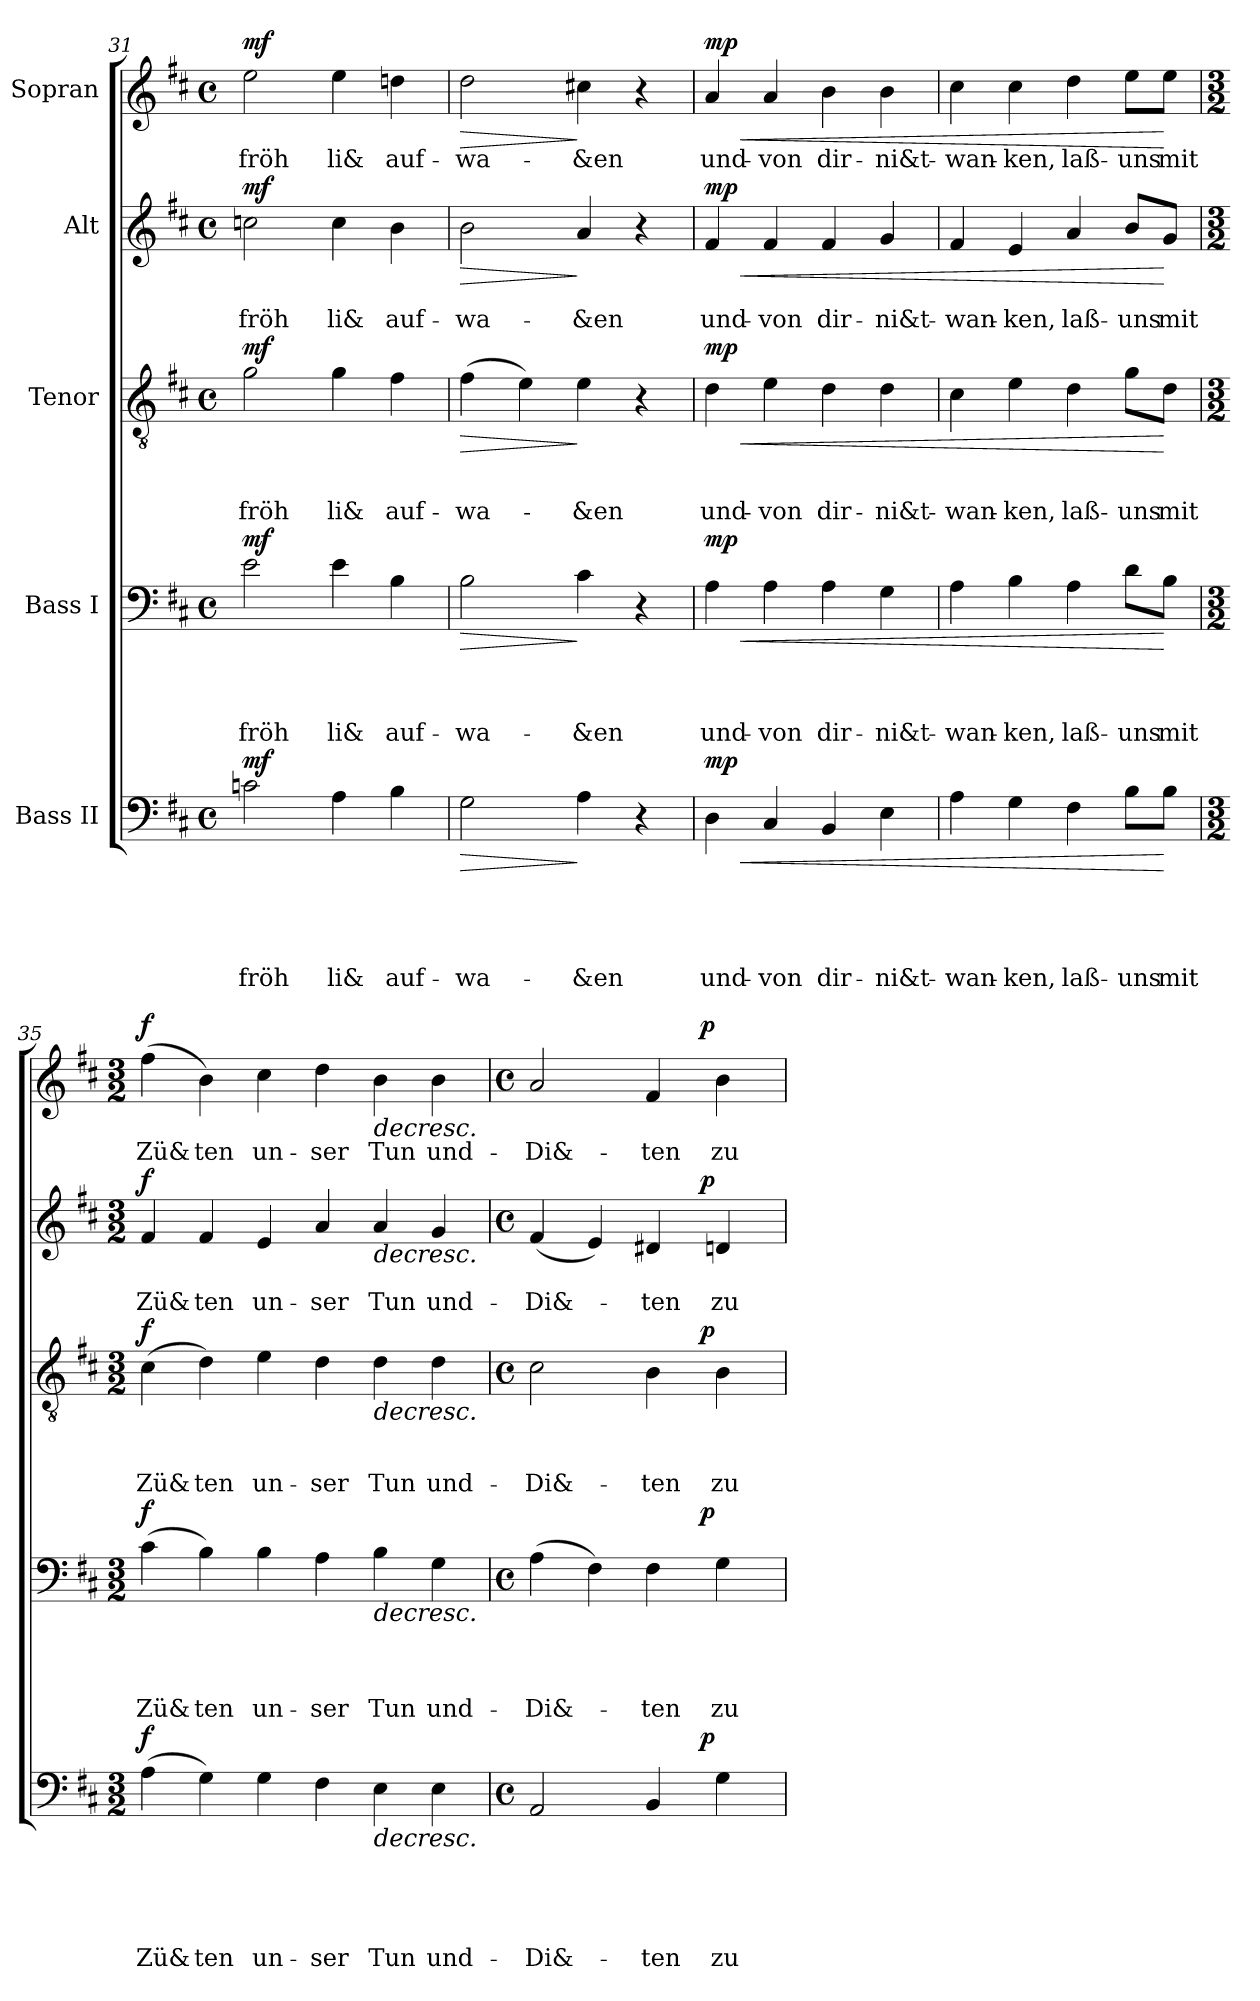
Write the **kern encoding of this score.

**kern	**text	**text	**text	**text	**text	**dynam	**kern	**text	**text	**text	**text	**dynam	**kern	**text	**text	**text	**dynam	**kern	**text	**text	**dynam	**kern	**text	**dynam
*part5	*part5	*part5	*part5	*part5	*part5	*part5	*part4	*part4	*part4	*part4	*part4	*part4	*part3	*part3	*part3	*part3	*part3	*part2	*part2	*part2	*part2	*part1	*part1	*part1
*staff5	*staff5	*staff5	*staff5	*staff5	*staff5	*staff5	*staff4	*staff4	*staff4	*staff4	*staff4	*staff4	*staff3	*staff3	*staff3	*staff3	*staff3	*staff2	*staff2	*staff2	*staff2	*staff1	*staff1	*staff1
*I"Bass II	*	*	*	*	*	*	*I"Bass I	*	*	*	*	*	*I"Tenor	*	*	*	*	*I"Alt	*	*	*	*I"Sopran	*	*
!!LO:LB:g=z
*clefF4	*	*	*	*	*	*	*clefF4	*	*	*	*	*	*clefGv2	*	*	*	*	*clefG2	*	*	*	*clefG2	*	*
*k[f#c#]	*	*	*	*	*	*	*k[f#c#]	*	*	*	*	*	*k[f#c#]	*	*	*	*	*k[f#c#]	*	*	*	*k[f#c#]	*	*
*D:	*	*	*	*	*	*	*D:	*	*	*	*	*	*D:	*	*	*	*	*D:	*	*	*	*D:	*	*
*M4/4	*	*	*	*	*	*	*M4/4	*	*	*	*	*	*M4/4	*	*	*	*	*M4/4	*	*	*	*M4/4	*	*
*met(c)	*	*	*	*	*	*	*met(c)	*	*	*	*	*	*met(c)	*	*	*	*	*met(c)	*	*	*	*met(c)	*	*
=31	=31	=31	=31	=31	=31	=31	=31	=31	=31	=31	=31	=31	=31	=31	=31	=31	=31	=31	=31	=31	=31	=31	=31	=31
!	!	!	!	!	!LO:LY:b	!LO:DY:a	!	!	!	!	!LO:LY:b	!LO:DY:a	!	!	!	!LO:LY:b	!LO:DY:a	!	!	!LO:LY:b	!LO:DY:a	!	!LO:LY:b	!LO:DY:a
2cn\	.	.	.	.	fröh	mf	2e\	.	.	.	fröh	mf	2g\	.	.	fröh	mf	2ccn\	.	fröh	mf	2ee\	fröh	mf
!	!	!	!	!	!LO:LY:b	!	!	!	!	!	!LO:LY:b	!	!	!	!	!LO:LY:b	!	!	!	!LO:LY:b	!	!	!LO:LY:b	!
4A\	.	.	.	.	li&	.	4e\	.	.	.	li&	.	4g\	.	.	li&	.	4cc\	.	li&	.	4ee\	li&	.
!	!	!	!	!	!LO:LY:b	!	!	!	!	!	!LO:LY:b	!	!	!	!	!LO:LY:b	!	!	!	!LO:LY:b	!	!	!LO:LY:b	!
4B\	.	.	.	.	auf-	.	4B\	.	.	.	auf-	.	4f#\	.	.	auf-	.	4b\	.	auf-	.	4ddn\	auf-	.
=32!	=32!	=32!	=32!	=32!	=32!	=32!	=32!	=32!	=32!	=32!	=32!	=32!	=32!	=32!	=32!	=32!	=32!	=32!	=32!	=32!	=32!	=32!	=32!	=32!
!	!	!	!	!	!LO:LY:b	!LO:HP:b	!	!	!	!	!LO:LY:b	!LO:HP:b	!	!	!	!LO:LY:b	!LO:HP:b	!	!	!LO:LY:b	!LO:HP:b	!	!LO:LY:b	!LO:HP:b
2G\	.	.	.	.	-wa-	>	2B\	.	.	.	-wa-	>	(>4f#\	.	.	-wa-	>	2b\	.	-wa-	>	2dd\	-wa-	>
.	.	.	.	.	.	.	.	.	.	.	.	.	4e\)	.	.	.	.	.	.	.	.	.	.	.
!	!	!	!	!	!LO:LY:b	!	!	!	!	!	!LO:LY:b	!	!	!	!	!LO:LY:b	!	!	!	!LO:LY:b	!	!	!LO:LY:b	!
4A\	.	.	.	.	-&en	]	4c#\	.	.	.	-&en	]	4e\	.	.	-&en	]	4a/	.	-&en	]	4cc#X\	-&en	]
4r	.	.	.	.	.	.	4r	.	.	.	.	.	4r	.	.	.	.	4r	.	.	.	4r	.	.
=33!	=33!	=33!	=33!	=33!	=33!	=33!	=33!	=33!	=33!	=33!	=33!	=33!	=33!	=33!	=33!	=33!	=33!	=33!	=33!	=33!	=33!	=33!	=33!	=33!
!	!	!	!	!	!LO:LY:b	!LO:HP:b	!	!	!	!	!LO:LY:b	!LO:HP:b	!	!	!	!LO:LY:b	!LO:HP:b	!	!	!LO:LY:b	!LO:HP:b	!	!LO:LY:b	!LO:HP:b
!	!	!	!	!	!	!LO:DY:n=1:a	!	!	!	!	!	!LO:DY:n=1:a	!	!	!	!	!LO:DY:n=1:a	!	!	!	!LO:DY:n=1:a	!	!	!LO:DY:n=1:a
4D\	.	.	.	.	und-	< mp	4A\	.	.	.	und-	< mp	4d\	.	.	und-	< mp	4f#/	.	und-	< mp	4a/	und-	< mp
!	!	!	!	!	!LO:LY:b	!	!	!	!	!	!LO:LY:b	!	!	!	!	!LO:LY:b	!	!	!	!LO:LY:b	!	!	!LO:LY:b	!
4C#/	.	.	.	.	-von	.	4A\	.	.	.	-von	.	4e\	.	.	-von	.	4f#/	.	-von	.	4a/	-von	.
!	!	!	!	!	!LO:LY:b	!	!	!	!	!	!LO:LY:b	!	!	!	!	!LO:LY:b	!	!	!	!LO:LY:b	!	!	!LO:LY:b	!
4BB/	.	.	.	.	dir-	.	4A\	.	.	.	dir-	.	4d\	.	.	dir-	.	4f#/	.	dir-	.	4b\	dir-	.
!	!	!	!	!	!LO:LY:b	!	!	!	!	!	!LO:LY:b	!	!	!	!	!LO:LY:b	!	!	!	!LO:LY:b	!	!	!LO:LY:b	!
4E\	.	.	.	.	-ni&t-	.	4G\	.	.	.	-ni&t-	.	4d\	.	.	-ni&t-	.	4g/	.	-ni&t-	.	4b\	-ni&t-	.
=34!	=34!	=34!	=34!	=34!	=34!	=34!	=34!	=34!	=34!	=34!	=34!	=34!	=34!	=34!	=34!	=34!	=34!	=34!	=34!	=34!	=34!	=34!	=34!	=34!
!	!	!	!	!	!LO:LY:b	!	!	!	!	!	!LO:LY:b	!	!	!	!	!LO:LY:b	!	!	!	!LO:LY:b	!	!	!LO:LY:b	!
4A\	.	.	.	.	-wan-	.	4A\	.	.	.	-wan-	.	4c#\	.	.	-wan-	.	4f#/	.	-wan-	.	4cc#\	-wan-	.
!	!	!	!	!	!LO:LY:b	!	!	!	!	!	!LO:LY:b	!	!	!	!	!LO:LY:b	!	!	!	!LO:LY:b	!	!	!LO:LY:b	!
4G\	.	.	.	.	-ken,	.	4B\	.	.	.	-ken,	.	4e\	.	.	-ken,	.	4e/	.	-ken,	.	4cc#\	-ken,	.
!	!	!	!	!	!LO:LY:b	!	!	!	!	!	!LO:LY:b	!	!	!	!	!LO:LY:b	!	!	!	!LO:LY:b	!	!	!LO:LY:b	!
4F#\	.	.	.	.	laß-	.	4A\	.	.	.	laß-	.	4d\	.	.	laß-	.	4a/	.	laß-	.	4dd\	laß-	.
!	!	!	!	!	!LO:LY:b	!	!	!	!	!	!LO:LY:b	!	!	!	!	!LO:LY:b	!	!	!	!LO:LY:b	!	!	!LO:LY:b	!
8B\L	.	.	.	.	-uns	.	8d\L	.	.	.	-uns	.	8g\L	.	.	-uns	.	8b/L	.	-uns	.	8ee\L	-uns	.
!	!	!	!	!	!LO:LY:b	!	!	!	!	!	!LO:LY:b	!	!	!	!	!LO:LY:b	!	!	!	!LO:LY:b	!	!	!LO:LY:b	!
8B\J	.	.	.	.	mit	[	8B\J	.	.	.	mit	[	8d\J	.	.	mit	[	8g/J	.	mit	[	8ee\J	mit	[
!!LO:LB:g=z
=35!	=35!	=35!	=35!	=35!	=35!	=35!	=35!	=35!	=35!	=35!	=35!	=35!	=35!	=35!	=35!	=35!	=35!	=35!	=35!	=35!	=35!	=35!	=35!	=35!
*M3/2	*	*	*	*	*	*	*M3/2	*	*	*	*	*	*M3/2	*	*	*	*	*M3/2	*	*	*	*M3/2	*	*
!	!	!	!	!	!LO:LY:b	!LO:DY:a	!	!	!	!	!LO:LY:b	!LO:DY:a	!	!	!	!LO:LY:b	!LO:DY:a	!	!	!LO:LY:b	!LO:DY:a	!	!LO:LY:b	!LO:DY:a
(<4A\	.	.	.	.	Zü&	f	(<4c#\	.	.	.	Zü&	f	(<4c#\	.	.	Zü&	f	4f#/	.	Zü&	f	(<4ff#\	Zü&	f
!	!	!	!	!	!LO:LY:b	!	!	!	!	!	!LO:LY:b	!	!	!	!	!LO:LY:b	!	!	!	!LO:LY:b	!	!	!LO:LY:b	!
4G\)	.	.	.	.	ten	.	4B\)	.	.	.	ten	.	4d\)	.	.	ten	.	4f#/	.	ten	.	4b\)	ten	.
!	!	!	!	!	!LO:LY:b	!	!	!	!	!	!LO:LY:b	!	!	!	!	!LO:LY:b	!	!	!	!LO:LY:b	!	!	!LO:LY:b	!
4G\	.	.	.	.	un-	.	4B\	.	.	.	un-	.	4e\	.	.	un-	.	4e/	.	un-	.	4cc#\	un-	.
!	!	!	!	!	!LO:LY:b	!	!	!	!	!	!LO:LY:b	!	!	!	!	!LO:LY:b	!	!	!	!LO:LY:b	!	!	!LO:LY:b	!
4F#\	.	.	.	.	-ser	.	4A\	.	.	.	-ser	.	4d\	.	.	-ser	.	4a/	.	-ser	.	4dd\	-ser	.
!	!	!	!	!	!LO:LY:b	!LO:HP:b	!	!	!	!	!LO:LY:b	!LO:HP:b	!	!	!	!LO:LY:b	!LO:HP:b	!	!	!LO:LY:b	!LO:HP:b	!	!LO:LY:b	!LO:HP:b
4E\	.	.	.	.	Tun	>	4B\	.	.	.	Tun	>	4d\	.	.	Tun	>	4a/	.	Tun	>	4b\	Tun	>
!	!	!	!	!	!LO:LY:b	!	!	!	!	!	!LO:LY:b	!	!	!	!	!LO:LY:b	!	!	!	!LO:LY:b	!	!	!LO:LY:b	!
4E\	.	.	.	.	und-	.	4G\	.	.	.	und-	.	4d\	.	.	und-	.	4g/	.	und-	.	4b\	und-	.
=36!	=36!	=36!	=36!	=36!	=36!	=36!	=36!	=36!	=36!	=36!	=36!	=36!	=36!	=36!	=36!	=36!	=36!	=36!	=36!	=36!	=36!	=36!	=36!	=36!
*M4/4	*	*	*	*	*	*	*M4/4	*	*	*	*	*	*M4/4	*	*	*	*	*M4/4	*	*	*	*M4/4	*	*
*met(c)	*	*	*	*	*	*	*met(c)	*	*	*	*	*	*met(c)	*	*	*	*	*met(c)	*	*	*	*met(c)	*	*
!	!	!	!	!	!LO:LY:b	!	!	!	!	!	!LO:LY:b	!	!	!	!	!LO:LY:b	!	!	!	!LO:LY:b	!	!	!LO:LY:b	!
*^	*	*	*	*	*	*	*^	*	*	*	*	*	*^	*	*	*	*	*^	*	*	*	*^	*	*
2AA/	2ryy	.	.	.	.	-Di&-	.	(>4A\	2ryy	.	.	.	-Di&-	.	2c#\	2ryy	.	.	-Di&-	.	(<4f#/	2ryy	.	-Di&-	.	2a/	2ryy	-Di&-	.
.	.	.	.	.	.	.	.	4F#\)	.	.	.	.	.	.	.	.	.	.	.	.	4e/)	.	.	.	.	.	.	.	.
!	!	!	!	!	!	!LO:LY:b	!	!	!	!	!	!	!LO:LY:b	!	!	!	!	!	!LO:LY:b	!	!	!	!	!LO:LY:b	!	!	!	!LO:LY:b	!
4BB/	8..ryy	.	.	.	.	-ten	.	4F#\	8..ryy	.	.	.	-ten	.	4B\	8..ryy	.	.	-ten	.	4d#X/	8..ryy	.	-ten	.	4f#/	8..ryy	-ten	.
!	!	!	!	!	!	!	!LO:DY:a	!	!	!	!	!	!	!LO:DY:a	!	!	!	!	!	!LO:DY:a	!	!	!	!	!LO:DY:a	!	!	!	!LO:DY:a
.	4ryy	.	.	.	.	.	p	.	4ryy	.	.	.	.	p	.	4ryy	.	.	.	p	.	4ryy	.	.	p	.	4ryy	.	p
!	!	!	!	!	!	!LO:LY:b	!	!	!	!	!	!	!LO:LY:b	!	!	!	!	!	!LO:LY:b	!	!	!	!	!LO:LY:b	!	!	!	!LO:LY:b	!
4G\	.	.	.	.	.	zu-	]	4G\	.	.	.	.	zu-	]	4B\	.	.	.	zu-	]	4dn/	.	.	zu-	]	4b\	.	zu-	]
.	32ryy	.	.	.	.	.	.	.	32ryy	.	.	.	.	.	.	32ryy	.	.	.	.	.	32ryy	.	.	.	.	32ryy	.	.
*v	*v	*	*	*	*	*	*	*	*	*	*	*	*	*	*v	*v	*	*	*	*	*v	*v	*	*	*	*v	*v	*	*
*	*	*	*	*	*	*	*v	*v	*	*	*	*	*	*	*	*	*	*	*	*	*	*	*	*	*
=!	=!	=!	=!	=!	=!	=!	=!	=!	=!	=!	=!	=!	=!	=!	=!	=!	=!	=!	=!	=!	=!	=!	=!	=!
*-	*-	*-	*-	*-	*-	*-	*-	*-	*-	*-	*-	*-	*-	*-	*-	*-	*-	*-	*-	*-	*-	*-	*-	*-
